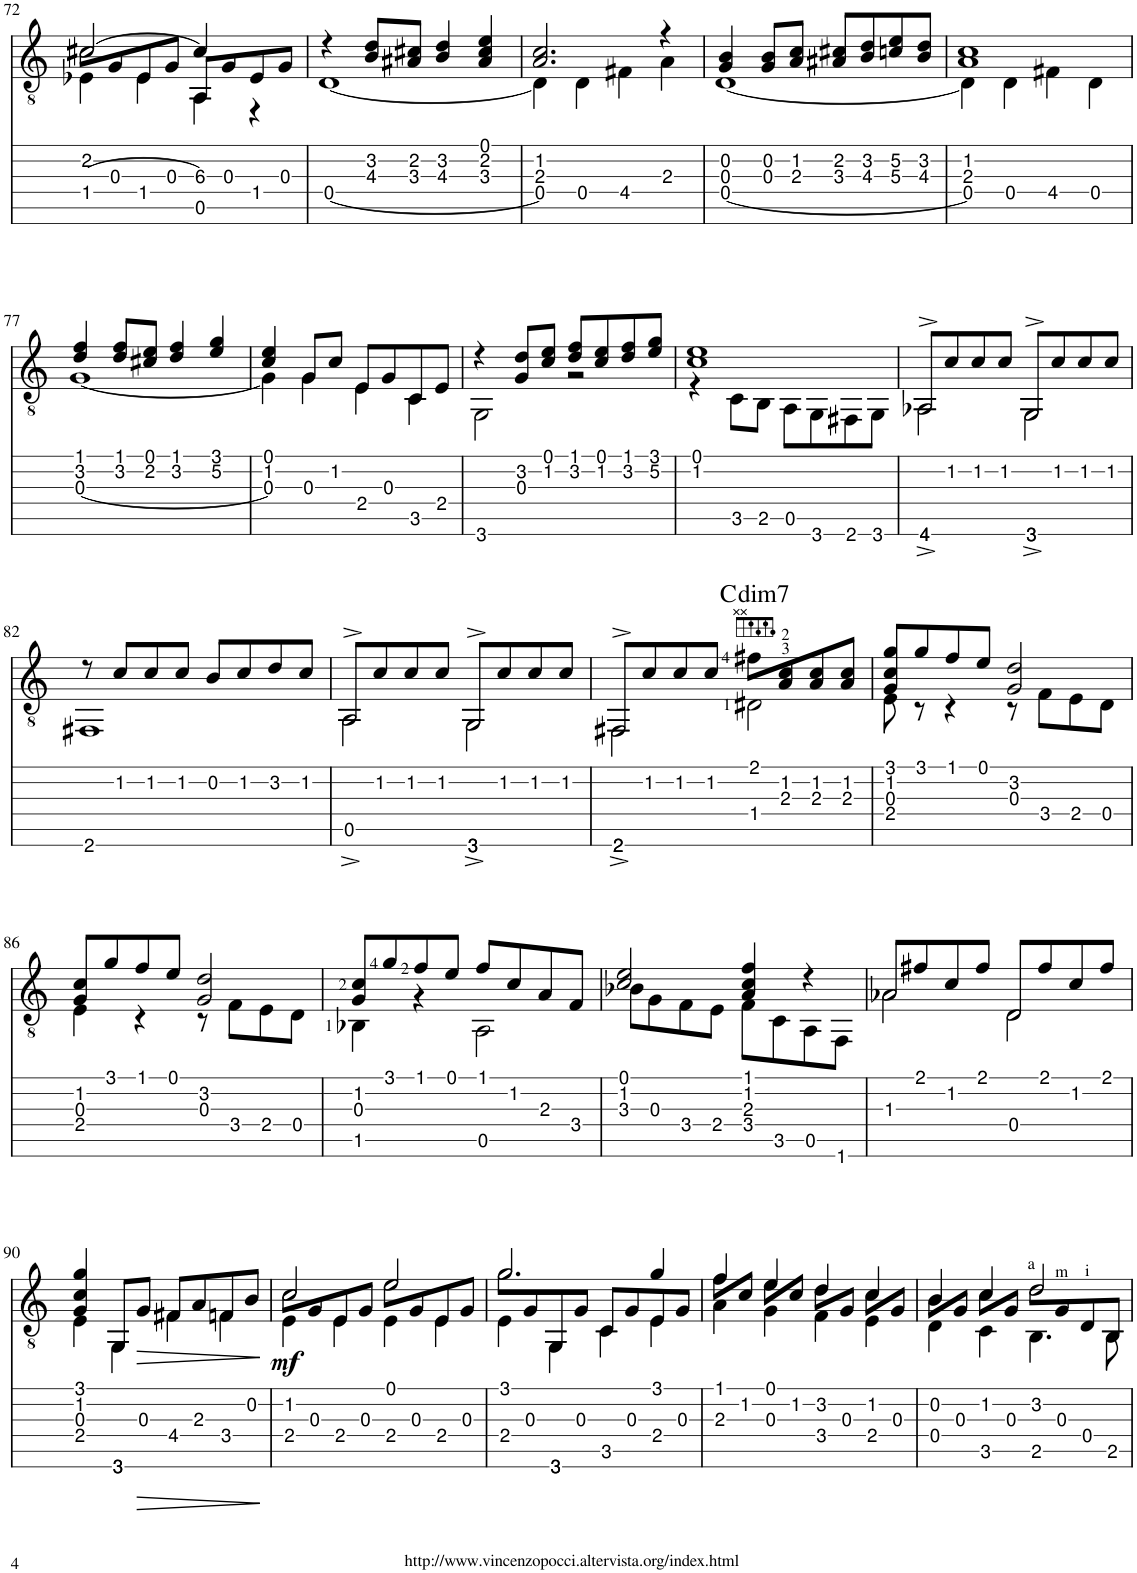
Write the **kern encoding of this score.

**kern	**kern	**dynam	**harte
*part1	*part1	*part1	*part1
*staff2	*staff1	*staff1/2	*
*I"Guitar	*	*	*
*I'Guit.	*	*	*
!!LO:PB:g=z
*	*clefGv2	*	*
*k[]	*k[]	*	*
*M4/4	*M4/4	*	*
*met(c)	*met(c)	*	*
=72	=72	=72	=72
*^	*	*	*
*	*^	*	*	*
!	!	!	!LO:N:head=open	!	!
*	*	*	*^	*	*
*	*	*	*	*^	*	*
8c#L	4E-	[2c#	8c#X\L	4E-X\	[2c#/	.	.
8GJ	.	.	8G/	.	.	.	.
8E-L	4E-	.	8E-/	4E-\	.	.	.
8GJ	.	.	8G/J	.	.	.	.
8AAL	4AA	4c#]	8AA/L	4AA\	4c#/]	.	.
8GJ	.	.	8G/	.	.	.	.
8E-L	4ryy	4r	8E-/	4ryy	4r	.	.
8GJ	.	.	8G/J	.	.	.	.
*	*v	*v	*	*	*	*	*
*	*	*	*v	*v	*	*
=73	=73	=73	=73	=73	=73
4r	[1D	4r	[1D	.	.
8B\ 8d\L	.	8B/ 8d/L	.	.	.
8A#\ 8c#\J	.	8A#X/ 8c#X/J	.	.	.
4B 4d	.	4B/ 4d/	.	.	.
4A# 4c# 4e	.	4A#/ 4c#/ 4e/	.	.	.
=74	=74	=74	=74	=74	=74
2.A 2.c	4D]	2.A/ 2.c/	4D\]	.	.
.	4D	.	4D\	.	.
.	4F#	.	4F#X\	.	.
4r	4A	4r	4A\	.	.
=75	=75	=75	=75	=75	=75
4G 4B	[1D	4G/ 4B/	[1D	.	.
8G\ 8B\L	.	8G/ 8B/L	.	.	.
8A\ 8c\J	.	8A/ 8c/J	.	.	.
8A#\ 8c#\L	.	8A#X/ 8c#X/L	.	.	.
8B\ 8d\J	.	8B/ 8d/	.	.	.
8c\ 8e\L	.	8cn/ 8e/	.	.	.
8B\ 8d\J	.	8B/ 8d/J	.	.	.
=76	=76	=76	=76	=76	=76
1A 1c	4D]	1A 1c	4D\]	.	.
.	4D	.	4D\	.	.
.	4F#	.	4F#X\	.	.
.	4D	.	4D\	.	.
!!LO:LB:g=z	!!
=77	=77	=77	=77	=77	=77
4d 4f	[1G	4d/ 4f/	[1G	.	.
8d\ 8f\L	.	8d/ 8f/L	.	.	.
8c#\ 8e\J	.	8c#X/ 8e/J	.	.	.
4d 4f	.	4d/ 4f/	.	.	.
4e 4g	.	4e/ 4g/	.	.	.
=78	=78	=78	=78	=78	=78
4c 4e	4G]	4c/ 4e/	4G\]	.	.
8GL	4G	8G/L	4G\	.	.
8cJ	.	8c/J	.	.	.
8EL	4E	8E/L	4E\	.	.
8GJ	.	8G/	.	.	.
8CL	4C	8C/	4C\	.	.
8EJ	.	8E/J	.	.	.
=79	=79	=79	=79	=79	=79
4r	2GG	4r	2GG\	.	.
8G\ 8d\L	.	8G/ 8d/L	.	.	.
8c\ 8e\J	.	8c/ 8e/J	.	.	.
8d\ 8f\L	2r	8d/ 8f/L	2r	.	.
8c\ 8e\J	.	8c/ 8e/	.	.	.
8d\ 8f\L	.	8d/ 8f/	.	.	.
8e\ 8g\J	.	8e/ 8g/J	.	.	.
=80	=80	=80	=80	=80	=80
1c 1e	4r	1c 1e	4r	.	.
.	8CL	.	8C\L	.	.
.	8BBJ	.	8BB\J	.	.
.	8AAL	.	8AA\L	.	.
.	8GGJ	.	8GG\	.	.
.	8FF#L	.	8FF#X\	.	.
.	8GGJ	.	8GG\J	.	.
=81	=81	=81	=81	=81	=81
!	!	!LO:N:head=open	!	!	!
8AA-^L	2AA-	8AA-X^/L	2AA-\	.	.
8cJ	.	8c/	.	.	.
8cL	.	8c/	.	.	.
8cJ	.	8c/J	.	.	.
!	!	!LO:N:head=open	!	!	!
8GG^L	2GG	8GG^/L	2GG\	.	.
8cJ	.	8c/	.	.	.
8cL	.	8c/	.	.	.
8cJ	.	8c/J	.	.	.
!!LO:LB:g=z	!!
=82	=82	=82	=82	=82	=82
8r	1FF#	8r	1FF#X	.	.
8c	.	8c/L	.	.	.
8cL	.	8c/	.	.	.
8cJ	.	8c/J	.	.	.
8BL	.	8B/L	.	.	.
8cJ	.	8c/	.	.	.
8dL	.	8d/	.	.	.
8cJ	.	8c/J	.	.	.
=83	=83	=83	=83	=83	=83
!	!	!LO:N:head=open	!	!	!
8AA^L	2AA	8AA^/L	2AA\	.	.
8cJ	.	8c/	.	.	.
8cL	.	8c/	.	.	.
8cJ	.	8c/J	.	.	.
!	!	!LO:N:head=open	!	!	!
8GG^L	2GG	8GG^/L	2GG\	.	.
8cJ	.	8c/	.	.	.
8cL	.	8c/	.	.	.
8cJ	.	8c/J	.	.	.
=84	=84	=84	=84	=84	=84
!	!	!LO:N:head=open	!	!	!
8FF#^L	2FF#	8FF#X^/L	2FF#\	.	.
8cJ	.	8c/	.	.	.
8cL	.	8c/	.	.	.
8cJ	.	8c/J	.	.	.
!	!	!	!	!	!LO:H:kt=dim7
8f#L	2D#	8f#X\L	2D#X\	.	C:dim7
8A\ 8c\J	.	8A/ 8c/	.	.	.
8A\ 8c\L	.	8A/ 8c/	.	.	.
8A\ 8c\J	.	8A/ 8c/J	.	.	.
=85	=85	=85	=85	=85	=85
8G\ 8c\ 8g\L	8E	8G/ 8c/ 8g/L	8E\	.	.
8gJ	8r	8g/	8r	.	.
8fL	4r	8f/	4r	.	.
8eJ	.	8e/J	.	.	.
2G 2d	8r	2G/ 2d/	8r	.	.
.	8F	.	8F\L	.	.
.	8EL	.	8E\	.	.
.	8DJ	.	8D\J	.	.
!!LO:LB:g=z	!!
=86	=86	=86	=86	=86	=86
8G\ 8c\L	4E	8G/ 8c/L	4E\	.	.
8gJ	.	8g/	.	.	.
8fL	4r	8f/	4r	.	.
8eJ	.	8e/J	.	.	.
2G 2d	8r	2G/ 2d/	8r	.	.
.	8F	.	8F\L	.	.
.	8EL	.	8E\	.	.
.	8DJ	.	8D\J	.	.
=87	=87	=87	=87	=87	=87
8G\ 8c\L	4BB-	8G/ 8c/L	4BB-X\	.	.
8gJ	.	8g/	.	.	.
8fL	4r	8f/	4r	.	.
8eJ	.	8e/J	.	.	.
8fL	2AA	8f/L	2AA\	.	.
8cJ	.	8c/	.	.	.
8AL	.	8A/	.	.	.
8FJ	.	8F/J	.	.	.
=88	=88	=88	=88	=88	=88
2c 2e	8B-L	2c/ 2e/	8B-X\L	.	.
.	8GJ	.	8G\	.	.
.	8FL	.	8F\	.	.
.	8EJ	.	8E\J	.	.
4A 4c 4f	8FL	4A/ 4c/ 4f/	8F\L	.	.
.	8CJ	.	8C\	.	.
4r	8AAL	4r	8AA\	.	.
.	8FFJ	.	8FF\J	.	.
=89	=89	=89	=89	=89	=89
!	!	!LO:N:head=open	!	!	!
8A-L	2A-	8A-X/L	2A-\	.	.
8f#J	.	8f#X/	.	.	.
8cL	.	8c/	.	.	.
8f#J	.	8f#/J	.	.	.
!	!	!LO:N:head=open	!	!	!
8DL	2D	8D/L	2D\	.	.
8f#J	.	8f#/	.	.	.
8cL	.	8c/	.	.	.
8f#J	.	8f#/J	.	.	.
!!LO:LB:g=z	!!
=90	=90	=90	=90	=90	=90
4G 4c 4g	4E	4G/ 4c/ 4g/	4E\	.	.
8GGL	4GG	8GG/L	4GG\	.	.
!	!	!	!	!LO:HP:b	!
8GJ	.	8G/J	.	>	.
8F#L	4F#	8F#X/L	4F#\	.	.
8AJ	.	8A/	.	.	.
8FL	4F	8Fn/	4F\	.	.
8BJ	.	8B/J	.	.	.
*v	*v	*	*	*	*
*	*v	*v	*	*
.	.	]	.
=91	=91	=91	=91
*^	*	*	*
*	*^	*	*	*
!	!	!	!LO:N:head=open	!LO:DY:b	!
*	*	*	*^	*	*
*	*	*	*	*^	*	*
8cL	4E	2c	8c\L	4E\	2c/	mf	.
8GJ	.	.	8G/	.	.	.	.
8EL	4E	.	8E/	4E\	.	.	.
8GJ	.	.	8G/J	.	.	.	.
!	!	!	!LO:N:head=open	!	!	!	!
8eL	4E	2e	8e\L	4E\	2e/	.	.
8GJ	.	.	8G/	.	.	.	.
8EL	4E	.	8E/	4E\	.	.	.
8GJ	.	.	8G/J	.	.	.	.
=92	=92	=92	=92	=92	=92	=92	=92
!	!	!	!LO:N:head=open	!	!	!	!
8gL	4E	2.g	8g\L	4E\	2.g/	.	.
8GJ	.	.	8G/	.	.	.	.
8GGL	4GG	.	8GG/	4GG\	.	.	.
8GJ	.	.	8G/J	.	.	.	.
8CL	4C	.	8C/L	4C\	.	.	.
8GJ	.	.	8G/	.	.	.	.
8EL	4E	4g	8E/	4E\	4g/	.	.
8GJ	.	.	8G/J	.	.	.	.
=93	=93	=93	=93	=93	=93	=93	=93
8fL	4A	4f	8f\L	4A\	4f/	.	.
8cJ	.	.	8c/J	.	.	.	.
8eL	4G	4e	8e\L	4G\	4e/	.	.
8cJ	.	.	8c/J	.	.	.	.
8dL	4F	4d	8d\L	4F\	4d/	.	.
8GJ	.	.	8G/J	.	.	.	.
8cL	4E	4c	8c\L	4E\	4c/	.	.
8GJ	.	.	8G/J	.	.	.	.
=94	=94	=94	=94	=94	=94	=94	=94
8BL	4D	4B	8B\L	4D\	4B/	.	.
8GJ	.	.	8G/J	.	.	.	.
8cL	4C	4c	8c\L	4C\	4c/	.	.
8GJ	.	.	8G/J	.	.	.	.
!	!	!	!LO:N:head=open	!	!	!	!
8dL	4.BB	2d	8d\L	4.BB\	2d/	.	.
8GJ	.	.	8G/	.	.	.	.
8DL	.	.	8D/	.	.	.	.
8BBJ	8BB	.	8BB/J	8BB\	.	.	.
*v	*v	*v	*	*	*	*	*
*	*v	*v	*v	*	*
=	=	=	=
*-	*-	*-	*-
